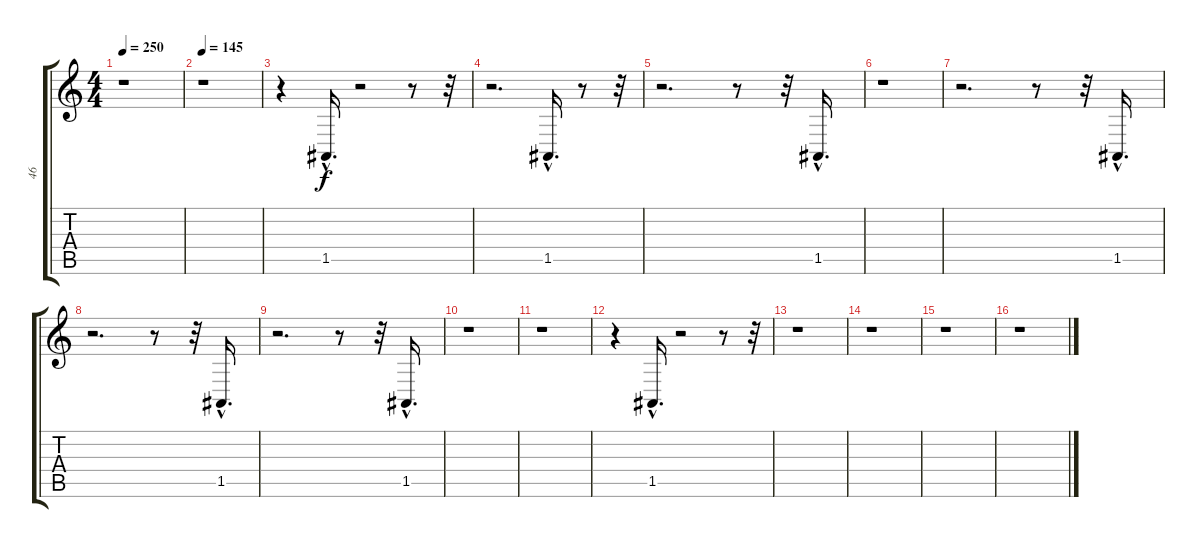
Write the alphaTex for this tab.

\track ("46" "46") {instrument voiceoohs}
\staff {score tabs}
\tuning (E4 B3 G3 D3 A2 E2) {hide}
\ts (4 4)
\tempo 250
\clef g2
\ks c
r.1{dy f instrument voiceoohs} |
\tempo 145
r.1 |
r.4 1.5{hac}.16{d} r.2 r.8 r.32 |
r.2{d} 1.5{hac}.16{d} r.8 r.32 |
r.2{d} r.8 r.32 1.5{hac}.16{d} |
r.1 |
r.2{d} r.8 r.32 1.5{hac}.16{d} |
r.2{d} r.8 r.32 1.5{hac}.16{d} |
r.2{d} r.8 r.32 1.5{hac}.16{d} |
r.1 |
r.1 |
r.4 1.5{hac}.16{d} r.2 r.8 r.32 |
r.1 |
r.1 |
r.1 |
r.1
